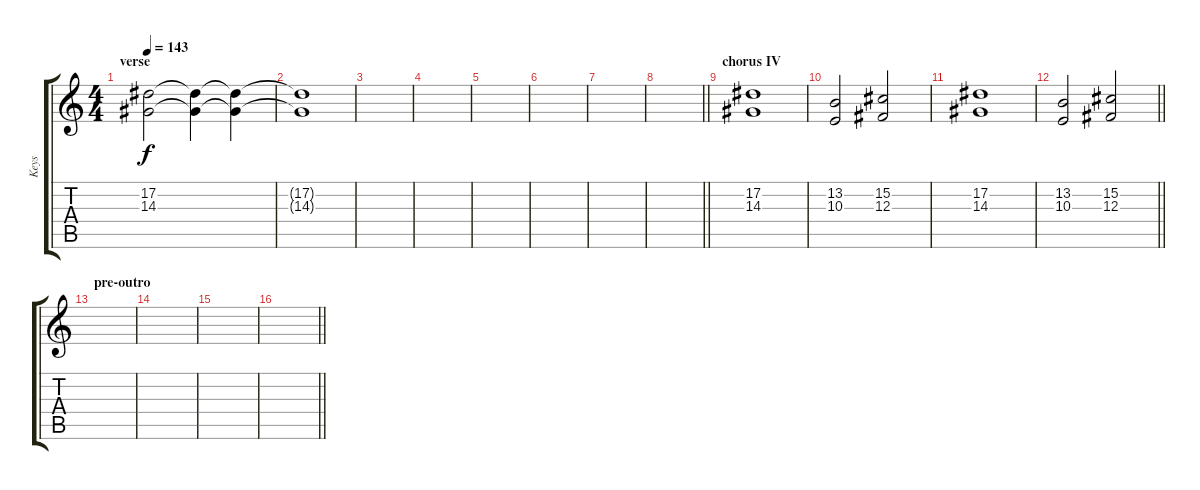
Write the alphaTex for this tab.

\track ("Keys" "Keys") {instrument synthstrings1}
\staff {score tabs}
\tuning (Eb4 Bb3 Gb3 Db3 Ab2 Eb2) {hide}
\ts (4 4)
\section ("" "verse")
\tempo 143
\clef g2
\ks c
(17.2 14.3).2{dy f volume 16 instrument stringensemble1} (17.2{t} 14.3{t}).4{volume 5} (17.2{t} 14.3{t}).4 |
(17.2{t} 14.3{t}).1 |
|
|
|
|
|
\barLineRight lightlight
|
\section ("" "chorus IV")
(17.2 14.3).1{instrument stringensemble1} |
(13.2 10.3).2 (15.2 12.3).2 |
(17.2 14.3).1{instrument stringensemble1} |
\barLineRight lightlight
(13.2 10.3).2 (15.2 12.3).2 |
\section ("" "pre-outro")
|
|
|
\barLineRight lightlight
